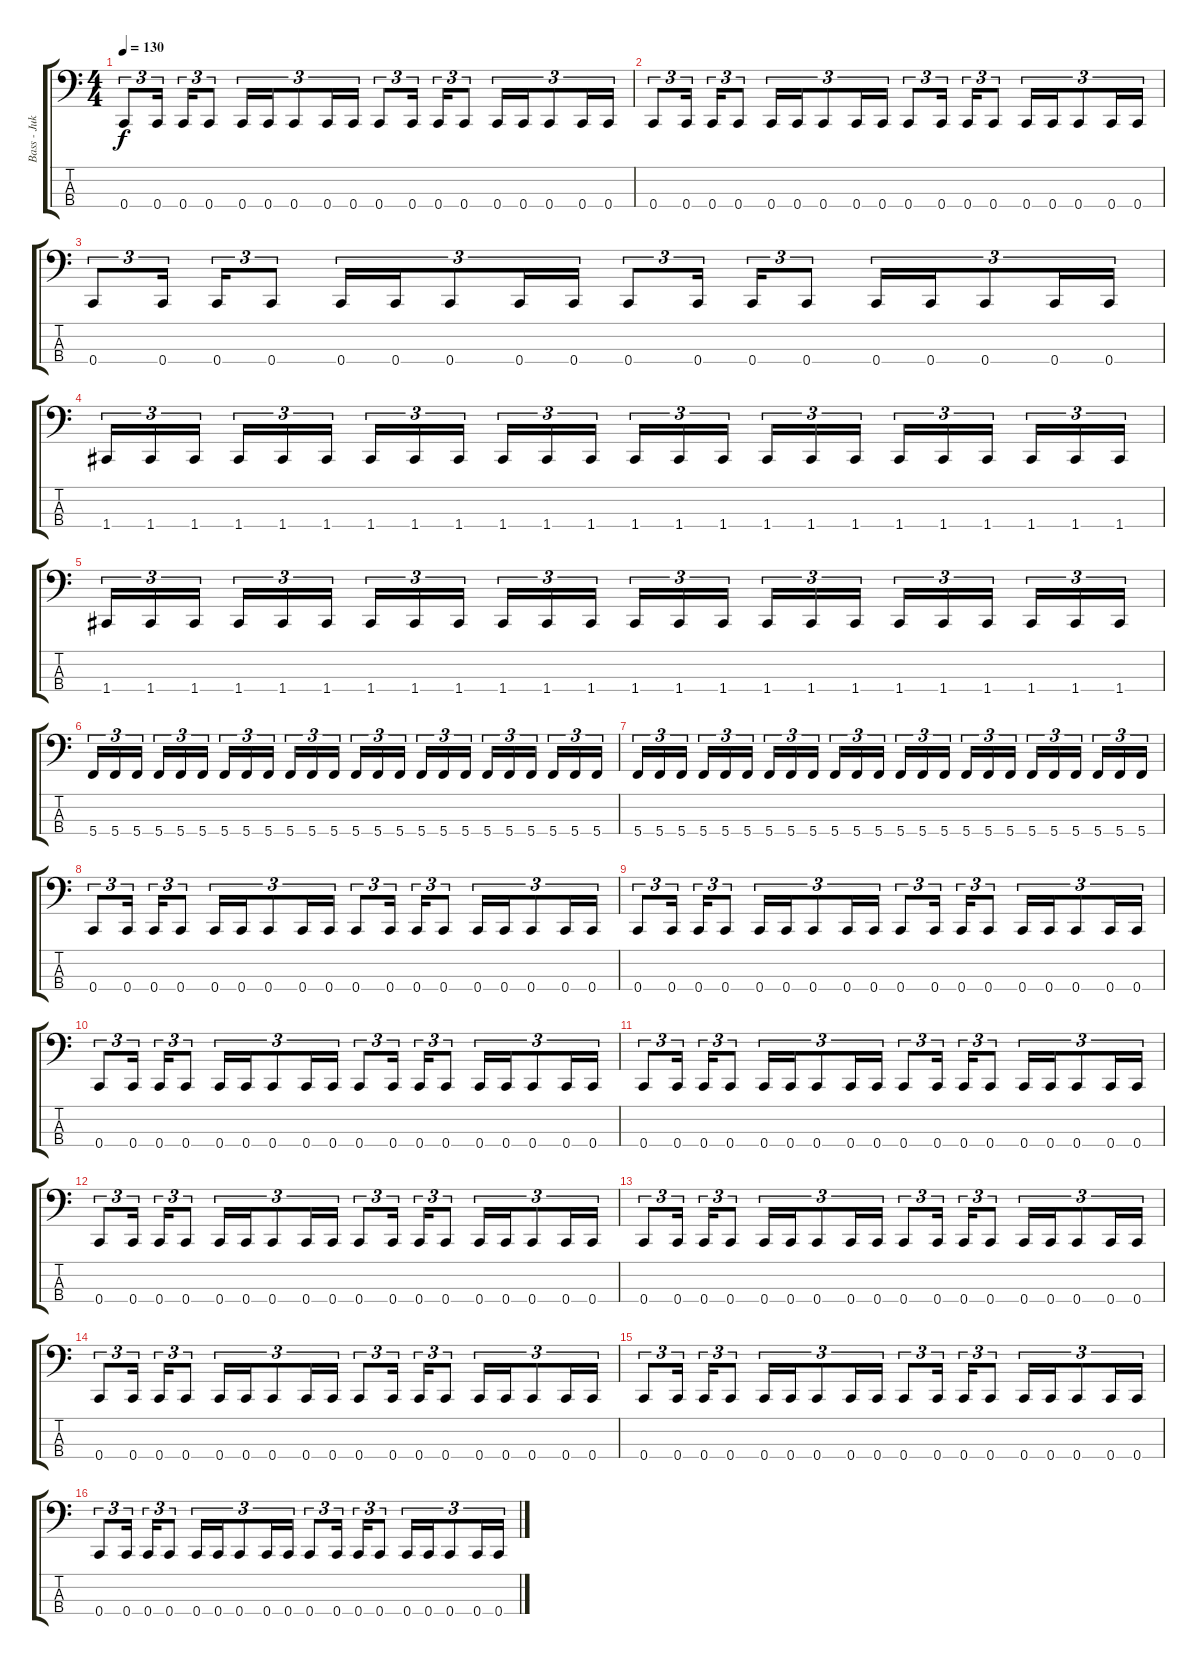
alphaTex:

\track ("Bass - Jukka Koskinen" "Bass - Juk") {instrument electricbassfinger}
\staff {score tabs}
\tuning (F2 C2 G1 C1) {hide}
\ts (4 4)
\tempo 130
\clef f4
\ks c
0.4.8{tu (3 2) dy f} 0.4.16{tu (3 2) beam splitsecondary} 0.4.16{tu (3 2)} 0.4.8{tu (3 2)} 0.4.16{tu (3 2)} 0.4.16{tu (3 2)} 0.4.8{tu (3 2)} 0.4.16{tu (3 2)} 0.4.16{tu (3 2)} 0.4.8{tu (3 2)} 0.4.16{tu (3 2) beam splitsecondary} 0.4.16{tu (3 2)} 0.4.8{tu (3 2)} 0.4.16{tu (3 2)} 0.4.16{tu (3 2)} 0.4.8{tu (3 2)} 0.4.16{tu (3 2)} 0.4.16{tu (3 2)} |
0.4.8{tu (3 2)} 0.4.16{tu (3 2) beam splitsecondary} 0.4.16{tu (3 2)} 0.4.8{tu (3 2)} 0.4.16{tu (3 2)} 0.4.16{tu (3 2)} 0.4.8{tu (3 2)} 0.4.16{tu (3 2)} 0.4.16{tu (3 2)} 0.4.8{tu (3 2)} 0.4.16{tu (3 2) beam splitsecondary} 0.4.16{tu (3 2)} 0.4.8{tu (3 2)} 0.4.16{tu (3 2)} 0.4.16{tu (3 2)} 0.4.8{tu (3 2)} 0.4.16{tu (3 2)} 0.4.16{tu (3 2)} |
0.4.8{tu (3 2)} 0.4.16{tu (3 2) beam splitsecondary} 0.4.16{tu (3 2)} 0.4.8{tu (3 2)} 0.4.16{tu (3 2)} 0.4.16{tu (3 2)} 0.4.8{tu (3 2)} 0.4.16{tu (3 2)} 0.4.16{tu (3 2)} 0.4.8{tu (3 2)} 0.4.16{tu (3 2) beam splitsecondary} 0.4.16{tu (3 2)} 0.4.8{tu (3 2)} 0.4.16{tu (3 2)} 0.4.16{tu (3 2)} 0.4.8{tu (3 2)} 0.4.16{tu (3 2)} 0.4.16{tu (3 2)} |
1.4.16{tu (3 2)} 1.4.16{tu (3 2)} 1.4.16{tu (3 2) beam splitsecondary} 1.4.16{tu (3 2)} 1.4.16{tu (3 2)} 1.4.16{tu (3 2)} 1.4.16{tu (3 2)} 1.4.16{tu (3 2)} 1.4.16{tu (3 2) beam splitsecondary} 1.4.16{tu (3 2)} 1.4.16{tu (3 2)} 1.4.16{tu (3 2)} 1.4.16{tu (3 2)} 1.4.16{tu (3 2)} 1.4.16{tu (3 2) beam splitsecondary} 1.4.16{tu (3 2)} 1.4.16{tu (3 2)} 1.4.16{tu (3 2)} 1.4.16{tu (3 2)} 1.4.16{tu (3 2)} 1.4.16{tu (3 2) beam splitsecondary} 1.4.16{tu (3 2)} 1.4.16{tu (3 2)} 1.4.16{tu (3 2)} |
1.4.16{tu (3 2)} 1.4.16{tu (3 2)} 1.4.16{tu (3 2) beam splitsecondary} 1.4.16{tu (3 2)} 1.4.16{tu (3 2)} 1.4.16{tu (3 2)} 1.4.16{tu (3 2)} 1.4.16{tu (3 2)} 1.4.16{tu (3 2) beam splitsecondary} 1.4.16{tu (3 2)} 1.4.16{tu (3 2)} 1.4.16{tu (3 2)} 1.4.16{tu (3 2)} 1.4.16{tu (3 2)} 1.4.16{tu (3 2) beam splitsecondary} 1.4.16{tu (3 2)} 1.4.16{tu (3 2)} 1.4.16{tu (3 2)} 1.4.16{tu (3 2)} 1.4.16{tu (3 2)} 1.4.16{tu (3 2) beam splitsecondary} 1.4.16{tu (3 2)} 1.4.16{tu (3 2)} 1.4.16{tu (3 2)} |
5.4.16{tu (3 2)} 5.4.16{tu (3 2)} 5.4.16{tu (3 2) beam splitsecondary} 5.4.16{tu (3 2)} 5.4.16{tu (3 2)} 5.4.16{tu (3 2)} 5.4.16{tu (3 2)} 5.4.16{tu (3 2)} 5.4.16{tu (3 2) beam splitsecondary} 5.4.16{tu (3 2)} 5.4.16{tu (3 2)} 5.4.16{tu (3 2)} 5.4.16{tu (3 2)} 5.4.16{tu (3 2)} 5.4.16{tu (3 2) beam splitsecondary} 5.4.16{tu (3 2)} 5.4.16{tu (3 2)} 5.4.16{tu (3 2)} 5.4.16{tu (3 2)} 5.4.16{tu (3 2)} 5.4.16{tu (3 2) beam splitsecondary} 5.4.16{tu (3 2)} 5.4.16{tu (3 2)} 5.4.16{tu (3 2)} |
5.4.16{tu (3 2)} 5.4.16{tu (3 2)} 5.4.16{tu (3 2) beam splitsecondary} 5.4.16{tu (3 2)} 5.4.16{tu (3 2)} 5.4.16{tu (3 2)} 5.4.16{tu (3 2)} 5.4.16{tu (3 2)} 5.4.16{tu (3 2) beam splitsecondary} 5.4.16{tu (3 2)} 5.4.16{tu (3 2)} 5.4.16{tu (3 2)} 5.4.16{tu (3 2)} 5.4.16{tu (3 2)} 5.4.16{tu (3 2) beam splitsecondary} 5.4.16{tu (3 2)} 5.4.16{tu (3 2)} 5.4.16{tu (3 2)} 5.4.16{tu (3 2)} 5.4.16{tu (3 2)} 5.4.16{tu (3 2) beam splitsecondary} 5.4.16{tu (3 2)} 5.4.16{tu (3 2)} 5.4.16{tu (3 2)} |
0.4.8{tu (3 2)} 0.4.16{tu (3 2) beam splitsecondary} 0.4.16{tu (3 2)} 0.4.8{tu (3 2)} 0.4.16{tu (3 2)} 0.4.16{tu (3 2)} 0.4.8{tu (3 2)} 0.4.16{tu (3 2)} 0.4.16{tu (3 2)} 0.4.8{tu (3 2)} 0.4.16{tu (3 2) beam splitsecondary} 0.4.16{tu (3 2)} 0.4.8{tu (3 2)} 0.4.16{tu (3 2)} 0.4.16{tu (3 2)} 0.4.8{tu (3 2)} 0.4.16{tu (3 2)} 0.4.16{tu (3 2)} |
0.4.8{tu (3 2)} 0.4.16{tu (3 2) beam splitsecondary} 0.4.16{tu (3 2)} 0.4.8{tu (3 2)} 0.4.16{tu (3 2)} 0.4.16{tu (3 2)} 0.4.8{tu (3 2)} 0.4.16{tu (3 2)} 0.4.16{tu (3 2)} 0.4.8{tu (3 2)} 0.4.16{tu (3 2) beam splitsecondary} 0.4.16{tu (3 2)} 0.4.8{tu (3 2)} 0.4.16{tu (3 2)} 0.4.16{tu (3 2)} 0.4.8{tu (3 2)} 0.4.16{tu (3 2)} 0.4.16{tu (3 2)} |
0.4.8{tu (3 2)} 0.4.16{tu (3 2) beam splitsecondary} 0.4.16{tu (3 2)} 0.4.8{tu (3 2)} 0.4.16{tu (3 2)} 0.4.16{tu (3 2)} 0.4.8{tu (3 2)} 0.4.16{tu (3 2)} 0.4.16{tu (3 2)} 0.4.8{tu (3 2)} 0.4.16{tu (3 2) beam splitsecondary} 0.4.16{tu (3 2)} 0.4.8{tu (3 2)} 0.4.16{tu (3 2)} 0.4.16{tu (3 2)} 0.4.8{tu (3 2)} 0.4.16{tu (3 2)} 0.4.16{tu (3 2)} |
0.4.8{tu (3 2)} 0.4.16{tu (3 2) beam splitsecondary} 0.4.16{tu (3 2)} 0.4.8{tu (3 2)} 0.4.16{tu (3 2)} 0.4.16{tu (3 2)} 0.4.8{tu (3 2)} 0.4.16{tu (3 2)} 0.4.16{tu (3 2)} 0.4.8{tu (3 2)} 0.4.16{tu (3 2) beam splitsecondary} 0.4.16{tu (3 2)} 0.4.8{tu (3 2)} 0.4.16{tu (3 2)} 0.4.16{tu (3 2)} 0.4.8{tu (3 2)} 0.4.16{tu (3 2)} 0.4.16{tu (3 2)} |
0.4.8{tu (3 2)} 0.4.16{tu (3 2) beam splitsecondary} 0.4.16{tu (3 2)} 0.4.8{tu (3 2)} 0.4.16{tu (3 2)} 0.4.16{tu (3 2)} 0.4.8{tu (3 2)} 0.4.16{tu (3 2)} 0.4.16{tu (3 2)} 0.4.8{tu (3 2)} 0.4.16{tu (3 2) beam splitsecondary} 0.4.16{tu (3 2)} 0.4.8{tu (3 2)} 0.4.16{tu (3 2)} 0.4.16{tu (3 2)} 0.4.8{tu (3 2)} 0.4.16{tu (3 2)} 0.4.16{tu (3 2)} |
0.4.8{tu (3 2)} 0.4.16{tu (3 2) beam splitsecondary} 0.4.16{tu (3 2)} 0.4.8{tu (3 2)} 0.4.16{tu (3 2)} 0.4.16{tu (3 2)} 0.4.8{tu (3 2)} 0.4.16{tu (3 2)} 0.4.16{tu (3 2)} 0.4.8{tu (3 2)} 0.4.16{tu (3 2) beam splitsecondary} 0.4.16{tu (3 2)} 0.4.8{tu (3 2)} 0.4.16{tu (3 2)} 0.4.16{tu (3 2)} 0.4.8{tu (3 2)} 0.4.16{tu (3 2)} 0.4.16{tu (3 2)} |
0.4.8{tu (3 2)} 0.4.16{tu (3 2) beam splitsecondary} 0.4.16{tu (3 2)} 0.4.8{tu (3 2)} 0.4.16{tu (3 2)} 0.4.16{tu (3 2)} 0.4.8{tu (3 2)} 0.4.16{tu (3 2)} 0.4.16{tu (3 2)} 0.4.8{tu (3 2)} 0.4.16{tu (3 2) beam splitsecondary} 0.4.16{tu (3 2)} 0.4.8{tu (3 2)} 0.4.16{tu (3 2)} 0.4.16{tu (3 2)} 0.4.8{tu (3 2)} 0.4.16{tu (3 2)} 0.4.16{tu (3 2)} |
0.4.8{tu (3 2)} 0.4.16{tu (3 2) beam splitsecondary} 0.4.16{tu (3 2)} 0.4.8{tu (3 2)} 0.4.16{tu (3 2)} 0.4.16{tu (3 2)} 0.4.8{tu (3 2)} 0.4.16{tu (3 2)} 0.4.16{tu (3 2)} 0.4.8{tu (3 2)} 0.4.16{tu (3 2) beam splitsecondary} 0.4.16{tu (3 2)} 0.4.8{tu (3 2)} 0.4.16{tu (3 2)} 0.4.16{tu (3 2)} 0.4.8{tu (3 2)} 0.4.16{tu (3 2)} 0.4.16{tu (3 2)} |
0.4.8{tu (3 2)} 0.4.16{tu (3 2) beam splitsecondary} 0.4.16{tu (3 2)} 0.4.8{tu (3 2)} 0.4.16{tu (3 2)} 0.4.16{tu (3 2)} 0.4.8{tu (3 2)} 0.4.16{tu (3 2)} 0.4.16{tu (3 2)} 0.4.8{tu (3 2)} 0.4.16{tu (3 2) beam splitsecondary} 0.4.16{tu (3 2)} 0.4.8{tu (3 2)} 0.4.16{tu (3 2)} 0.4.16{tu (3 2)} 0.4.8{tu (3 2)} 0.4.16{tu (3 2)} 0.4.16{tu (3 2)}
